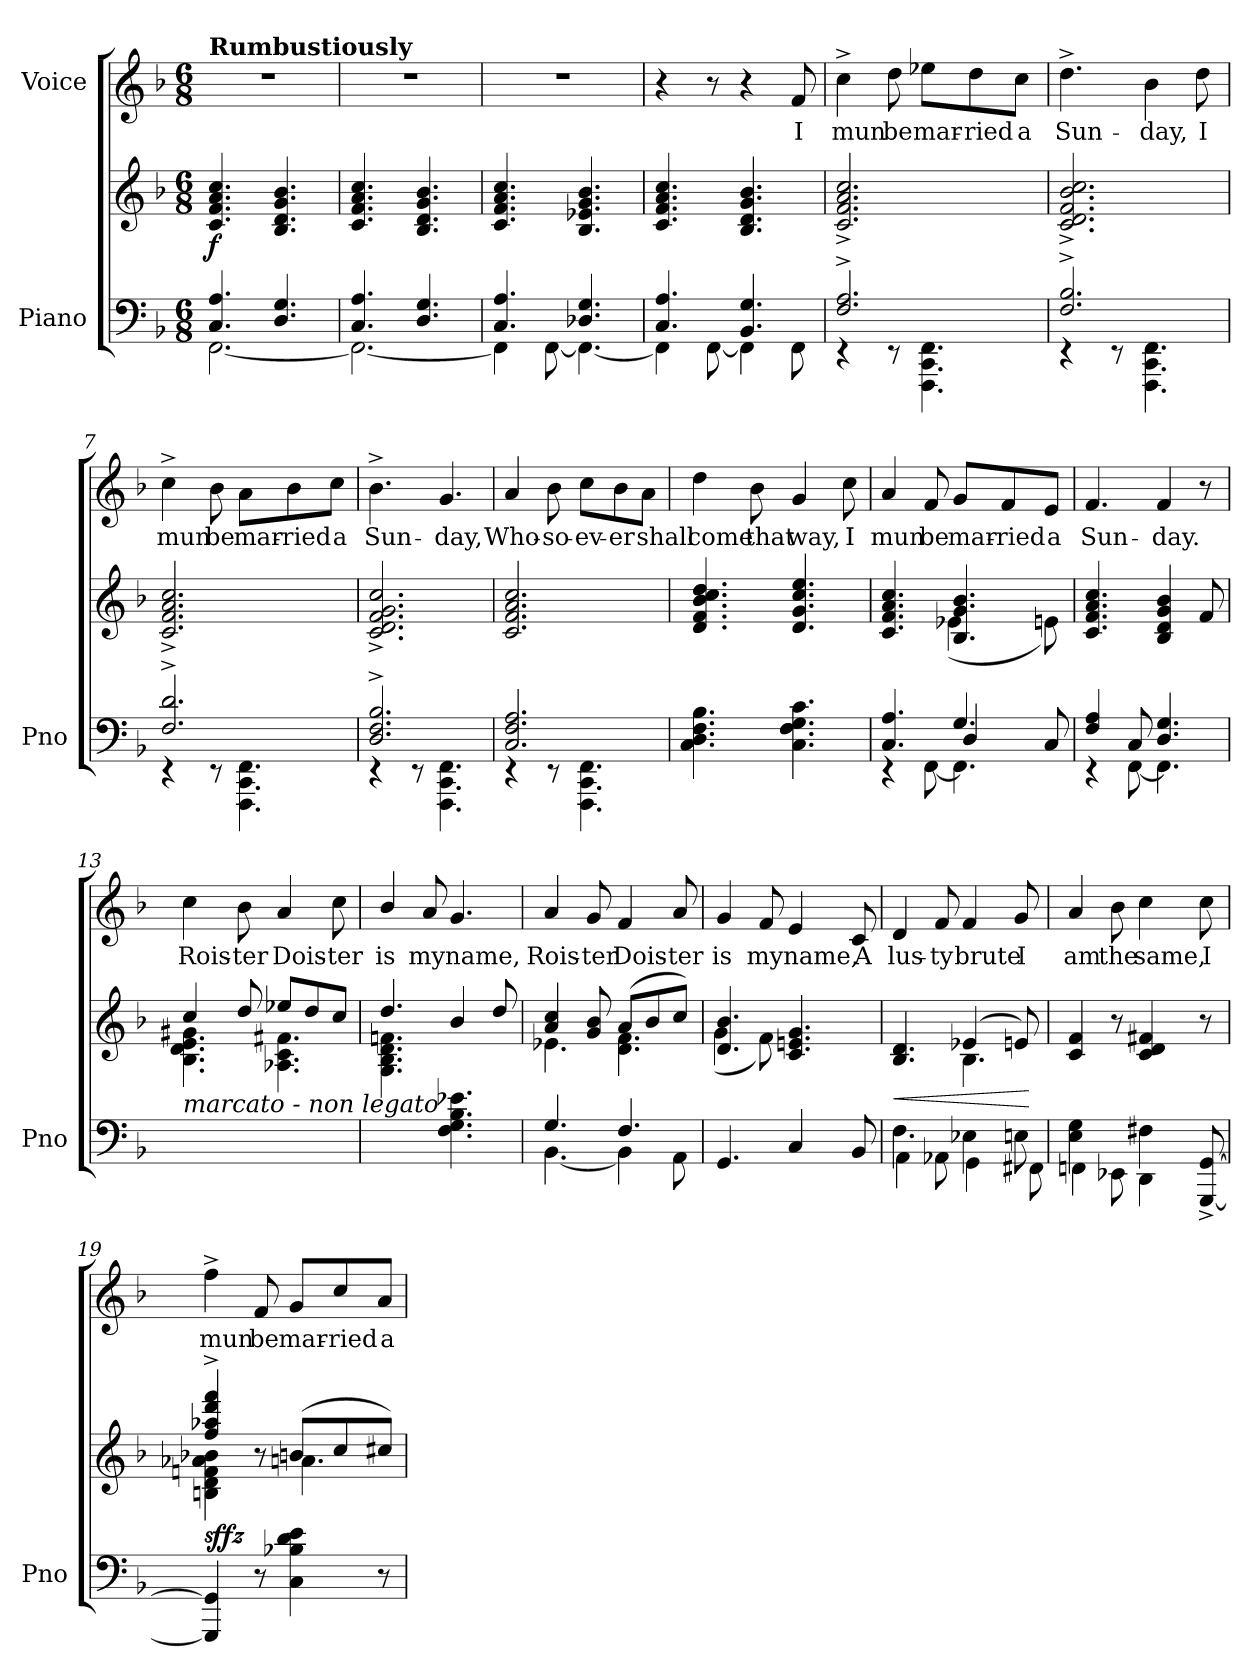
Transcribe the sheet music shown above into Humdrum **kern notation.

**kern	**kern	**dynam	**kern	**text
*part2	*part2	*part2	*part1	*part1
*staff3	*staff2	*staff2/3	*staff1	*staff1
*I"Piano	*	*	*I"Voice	*
*I'Pno	*	*	*	*
*clefF4	*clefG2	*	*clefG2	*
*k[b-]	*k[b-]	*	*k[b-]	*
*M6/8	*M6/8	*	*M6/8	*
=1	=1	=1	=1	=1
*^	*	*	*	*
!	!	!	!	!LO:TX:a:B:t=Rumbustiously	!
!	!	!	!LO:DY:b	!	!
4.C/ 4.A/	[2.FF\	4.c/ 4.f/ 4.a/ 4.cc/	f	2.r	.
4.D/ 4.G/	.	4.B-/ 4.d/ 4.g/ 4.b-/	.	.	.
=2	=2	=2	=2	=2	=2
4.C/ 4.A/	2.FF\_	4.c/ 4.f/ 4.a/ 4.cc/	.	2.r	.
4.D/ 4.G/	.	4.B-/ 4.d/ 4.g/ 4.b-/	.	.	.
=3	=3	=3	=3	=3	=3
4.C/ 4.A/	4FF\]	4.c/ 4.f/ 4.a/ 4.cc/	.	2.r	.
.	[8FF\	.	.	.	.
4.D-X/ 4.G/	4.FF\_	4.B-/ 4.e-X/ 4.g/ 4.b-/	.	.	.
=4	=4	=4	=4	=4	=4
4.C/ 4.A/	4FF\]	4.c/ 4.f/ 4.a/ 4.cc/	.	4r	.
.	[8FF\	.	.	8r	.
4.BB-/ 4.G/	4FF\]	4.B-/ 4.d/ 4.g/ 4.b-/	.	4r	.
!	!	!	!	!	!LO:LY:b
.	8FF\	.	.	8f/	I
=5	=5	=5	=5	=5	=5
!	!	!	!LO:DY:b	!	!LO:LY:b
!	!	!	!LO:DY:n=1:b	!	!
2.F/^ 2.A/^	4r	2.c/^> 2.f/^> 2.a/^> 2.cc/^>	mf other-dynamics	4cc^\	mun
!	!	!	!	!	!LO:LY:b
.	8r	.	.	8dd\	be
!	!	!	!	!	!LO:LY:b
.	4.FFF\ 4.CC\ 4.FF\	.	.	8ee-X\L	mar-
!	!	!	!	!	!LO:LY:b
.	.	.	.	8dd\	-ried
!	!	!	!	!	!LO:LY:b
.	.	.	.	8cc\J	a
!!LO:LB:g=z
=6	=6	=6	=6	=6	=6
!	!	!	!	!	!LO:LY:b
2.F/^ 2.B-/^	4r	2.c/^> 2.d/^> 2.f/^> 2.b-/^> 2.cc/^>	.	4.dd^\	Sun-
.	8r	.	.	.	.
!	!	!	!	!	!LO:LY:b
.	4.FFF\ 4.CC\ 4.FF\	.	.	4b-\	-day,
!	!	!	!	!	!LO:LY:b
.	.	.	.	8dd\	I
=7	=7	=7	=7	=7	=7
!	!	!	!	!	!LO:LY:b
2.F/^ 2.d/^	4r	2.c/^> 2.f/^> 2.a/^> 2.cc/^>	.	4cc^\	mun
!	!	!	!	!	!LO:LY:b
.	8r	.	.	8b-\	be
!	!	!	!	!	!LO:LY:b
.	4.FFF\ 4.CC\ 4.FF\	.	.	8a\L	mar-
!	!	!	!	!	!LO:LY:b
.	.	.	.	8b-\	-ried
!	!	!	!	!	!LO:LY:b
.	.	.	.	8cc\J	a
=8	=8	=8	=8	=8	=8
!	!	!	!	!	!LO:LY:b
2.D/^ 2.F/^ 2.B-/^	4r	2.c/^> 2.d/^> 2.f/^> 2.g/^> 2.cc/^>	.	4.b-^\	Sun-
.	8r	.	.	.	.
!	!	!	!	!	!LO:LY:b
.	4.FFF\ 4.CC\ 4.FF\	.	.	4.g/	-day,
=9	=9	=9	=9	=9	=9
!	!	!	!	!	!LO:LY:b
2.C/ 2.F/ 2.A/	4r	2.c/ 2.f/ 2.a/ 2.cc/	.	4a/	Who-
!	!	!	!	!	!LO:LY:b
.	8r	.	.	8b-\	-so-
!	!	!	!	!	!LO:LY:b
.	4.FFF\ 4.CC\ 4.FF\	.	.	8cc\L	-ev-
!	!	!	!	!	!LO:LY:b
.	.	.	.	8b-\	-er
!	!	!	!	!	!LO:LY:b
.	.	.	.	8a\J	shall
*v	*v	*	*	*	*
!!LO:LB:g=z
=10	=10	=10	=10	=10
!	!	!	!	!LO:LY:b
4.C\ 4.D\ 4.F\ 4.B-\	4.d/ 4.f/ 4.b-/ 4.cc/ 4.dd/	.	4dd\	come
!	!	!	!	!LO:LY:b
.	.	.	8b-\	that
!	!	!	!	!LO:LY:b
4.C\ 4.F\ 4.G\ 4.c\	4.d/ 4.g/ 4.cc/ 4.ee/	.	4g/	way,
!	!	!	!	!LO:LY:b
.	.	.	8cc\	I
=11	=11	=11	=11	=11
*^	*^	*	*	*
*	*^	*	*	*	*	*
!	!	!	!	!	!	!	!LO:LY:b
4.C/ 4.A/	4r	4.ryy	4.c/ 4.f/ 4.a/ 4.cc/	4.ryy	.	4a/	mun
!	!	!	!	!	!	!	!LO:LY:b
.	[8FF\	.	.	.	.	8f/	be
!	!	!	!	!	!	!	!LO:LY:b
4.G/	4.FF\]	4D/	4.B-/ 4.g/ 4.b-/	(4e-X\	.	8g/L	mar-
!	!	!	!	!	!	!	!LO:LY:b
.	.	.	.	.	.	8f/	-ried
!	!	!	!	!	!	!	!LO:LY:b
.	.	8C/	.	8en\)	.	8e/J	a
=12	=12	=12	=12	=12	=12	=12	=12
!	!	!	!	!	!	!	!LO:LY:b
*	*v	*v	*	*	*	*	*
*	*	*v	*v	*	*	*
4F/ 4A/	4r	4.c/ 4.f/ 4.a/ 4.cc/	.	4.f/	Sun-
8C/	[8FF\	.	.	.	.
!	!	!	!	!	!LO:LY:b
4.D/ 4.G/	4.FF\]	4B-/ 4d/ 4g/ 4b-/	.	4f/	-day.
.	.	8f/	.	8r	.
*v	*v	*	*	*	*
=13	=13	=13	=13	=13
*	*^	*	*	*
!	!LO:TX:b:i:t=marcato - non legato	!	!	!	!
!	!	!	!	!	!LO:LY:b
2.ryy	4cc/	4.B-\ 4.d\ 4.e\ 4.g#X\	.	4cc\	Rois-
!	!	!	!	!	!LO:LY:b
.	8dd/	.	.	8b-\	-ter
!	!	!	!	!	!LO:LY:b
.	8ee-X/L	4.A-X\ 4.c\ 4.f#X\	.	4a/	Dois-
.	8dd/	.	.	.	.
!	!	!	!	!	!LO:LY:b
.	8cc/J	.	.	8cc\	-ter
!!LO:PB:g=z
=14	=14	=14	=14	=14	=14
!	!	!	!	!	!LO:LY:b
4.ryy	4.dd/	4.G\ 4.B-\ 4.d\ 4.fn\	.	4b-/	is
!	!	!	!	!	!LO:LY:b
.	.	.	.	8a/	my
!	!	!	!	!	!LO:LY:b
4.F\ 4.G\ 4.B-\ 4.e-X\	4b-/	4.ryy	.	4.g/	name,
.	8dd/	.	.	.	.
=15	=15	=15	=15	=15	=15
*^	*	*	*	*	*
!	!	!	!	!	!	!LO:LY:b
4.G/	[4.BB-\	4a/ 4cc/	4.e-X\	.	4a/	Rois-
!	!	!	!	!	!	!LO:LY:b
.	.	8g/ 8b-/	.	.	8g/	-ter
!	!	!	!	!	!	!LO:LY:b
4.F/	4BB-\]	(8a/L	4.d\ 4.f\	.	4f/	Dois-
.	.	8b-/	.	.	.	.
!	!	!	!	!	!	!LO:LY:b
.	8AA\	8cc/J)	.	.	8a/	-ter
=16	=16	=16	=16	=16	=16	=16
!	!	!	!	!	!	!LO:LY:b
*v	*v	*	*	*	*	*
4.GG/	4.d/ 4.b-/	(4g\	.	4g/	is
!	!	!	!	!	!LO:LY:b
.	.	8f\)	.	8f/	my
!	!	!	!	!	!LO:LY:b
4C/	4.c/ 4.en/ 4.g/	4.ryy	.	4e/	name,
!	!	!	!	!	!LO:LY:b
8BB-/	.	.	.	8c/	A
=17	=17	=17	=17	=17	=17
*^	*	*	*	*	*
!	!	!	!	!LO:HP:b	!	!LO:LY:b
4.F\	4AA\	4.B-/ 4.d/	4.ryy	<	4d/	lus-
!	!	!	!	!	!	!LO:LY:b
.	8AA-X\	.	.	.	8f/	-ty
!	!	!	!	!	!	!LO:LY:b
4E-X\	4GG\	(4e-X/	4.B-\	.	4f/	brute
!	!	!	!	!	!	!LO:LY:b
8En\	8FF#X\	8en/)	.	.	8g/	I
*v	*v	*	*	*	*	*
*	*v	*v	*	*	*
.	.	[	.	.
!!LO:LB:g=z
=18	=18	=18	=18	=18
*^	*	*	*	*
!	!	!	!	!	!LO:LY:b
4E\ 4G\	4FFn\	4c/ 4f/	.	4a/	am
!	!	!	!	!	!LO:LY:b
8ryy	8EE-X\	8r	.	8b-\	the
!	!	!	!	!	!LO:LY:b
4F#X\	4DD\	4c/ 4d/ 4f#X/	.	4cc\	same,
!	!	!	!	!	!LO:LY:b
8ryy	[8GGG/^> [8GG/^>	8r	.	8cc\	I
=19	=19	=19	=19	=19	=19
*	*	*^	*	*	*
!	!	!	!	!LO:DY:b	!	!LO:LY:b
*v	*v	*	*	*	*	*
4GGG/] 4GG/]	4ff/^ 4aa-X/^ 4ddd/^ 4fff/^	4Bn\ 4d\ 4fn\ 4a-X\ 4b-X\	sffz	4ff^\	mun
!	!	!	!	!	!LO:LY:b
8r	8r	8ryy	.	8f/	be
!	!	!	!	!	!LO:LY:b
4C\ 4B-X\ 4d\ 4e\	(8bn/L	4.an\	.	8g/L	mar-
!	!	!	!	!	!LO:LY:b
.	8cc/	.	.	8cc/	-ried
!	!	!	!	!	!LO:LY:b
8r	8cc#X/J)	.	.	8a/J	a
*	*v	*v	*	*	*
=	=	=	=	=
*-	*-	*-	*-	*-
